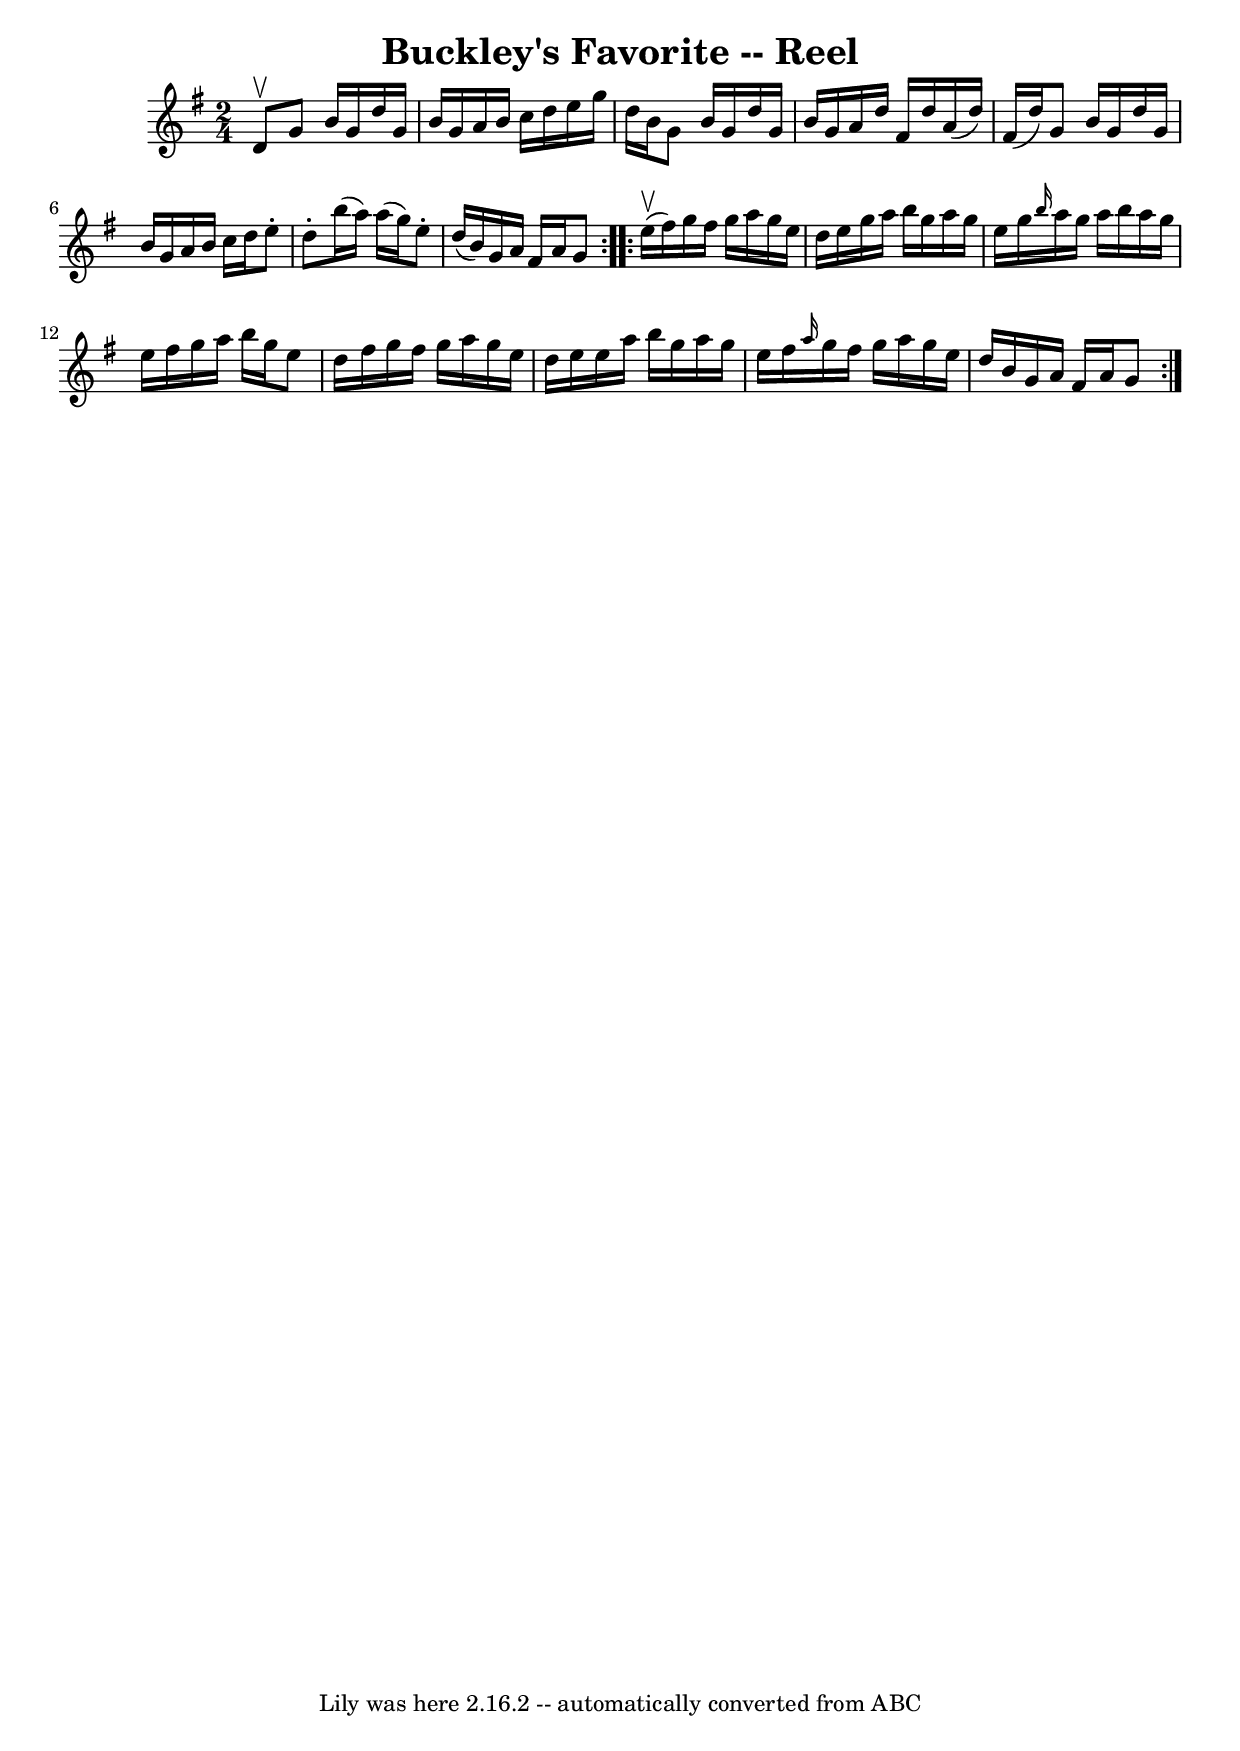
\version "2.16.2"
\include "Mammoth.ily"
\header {
  %% book = "Ryan's Mammoth Collection"
  crossRefNumber = "1"
  footnotes = ""
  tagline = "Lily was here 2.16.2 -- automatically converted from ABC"
  title = "Buckley's Favorite -- Reel"

}
voicedefault =  {



  \repeat volta 2 {

    \time 2/4 
    \key g \major
    d'8^\upbow |
    g'8 b'16 g'16 d''16   
    g'16 b'16 g'16  |
    a'16 b'16 c''16 d''16 e''16    
    g''16 d''16 b'16  |
    g'8 b'16 g'16 d''16 g'16 b'16 
    g'16  |
    a'16 d''16 fis'16 d''16 a'16 (d''16)   
    fis'16 (d''16) |
    g'8 b'16 g'16 d''16 g'16 b'16  
    g'16  |
    a'16 b'16 c''16 d''16 e''8 -. d''8 -. |
    
    b''16 (a''16) a''16 (g''16) e''8 -. d''16 (b'16) 
    |
    g'16 a'16 fis'16 a'16 g'8  
  } 
  \repeat volta 2 {
    e''16^\upbow(fis''16) |
    g''16 fis''16 g''16 a''16 g''16   
    e''16 d''16 e''16  |
    g''16 a''16 b''16 g''16 a''16  
    g''16 e''16 g''16  |
    \grace { b''16  
	   } a''16 g''16    
    a''16 b''16 a''16 g''16 e''16 fis''16  |
    g''16 a''16 
    b''16 g''16 e''8 d''16 fis''16  |
    g''16 fis''16    
    g''16 a''16 g''16 e''16 d''16 e''16  |
    e''16 a''16   
    b''16 g''16 a''16 g''16 e''16 fis''16  |
    \grace {    
      a''16  
    } g''16 fis''16 g''16 a''16 g''16 e''16 d''16    
    b'16  |
    g'16 a'16 fis'16 a'16 g'8  
  }   

}

\score{
  <<

    \context Staff="default"
    {
      \voicedefault 
      
    }

  >>
  \layout {
    
  }
  \midi {
  }

}
